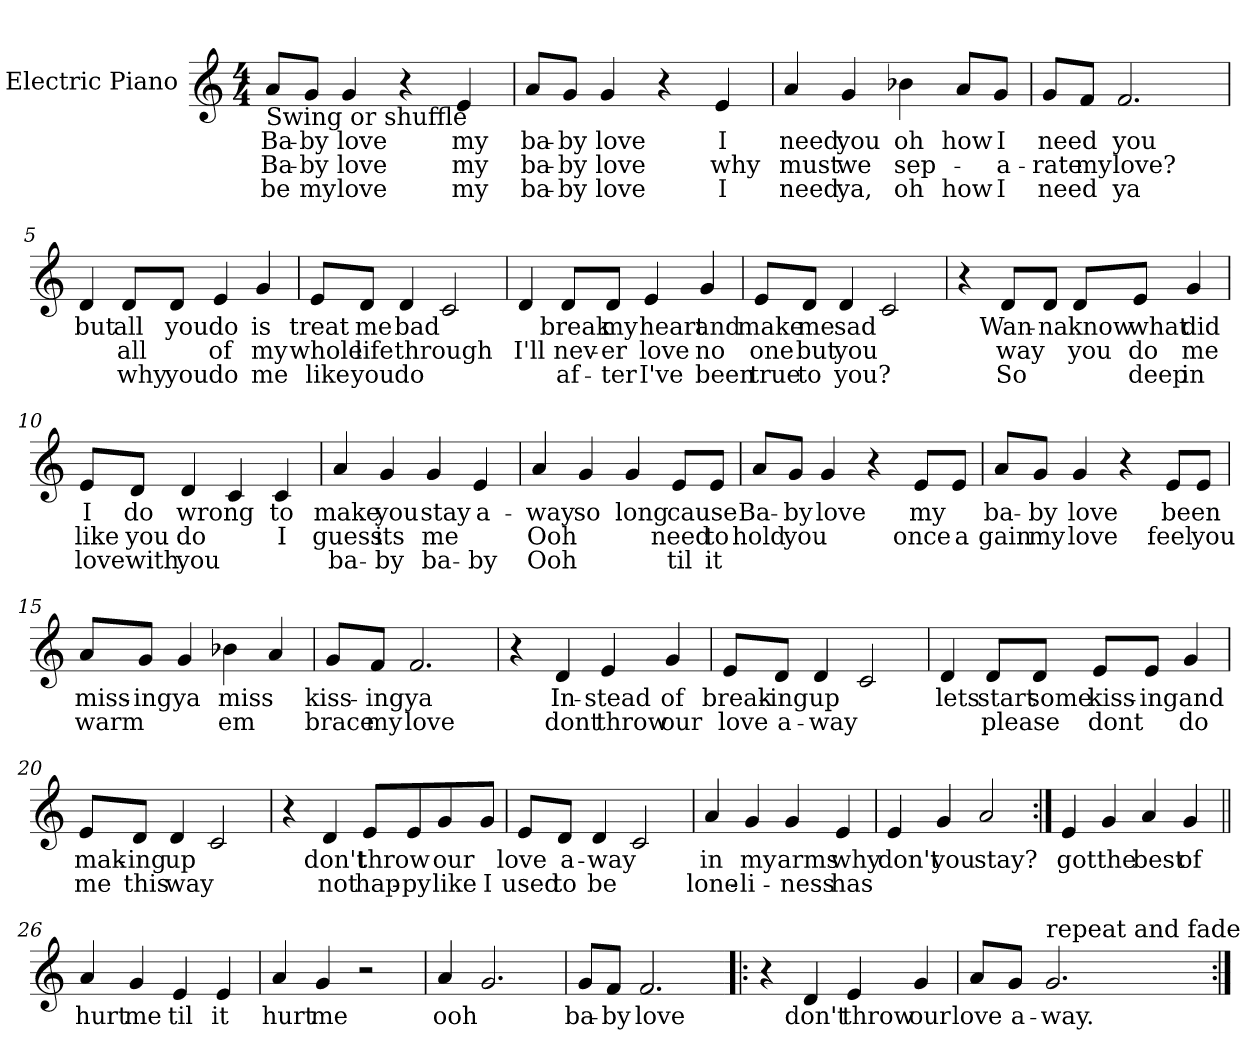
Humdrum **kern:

**kern	**text	**text	**text
*part1	*part1	*part1	*part1
*staff1	*staff1	*staff1	*staff1
*I"Electric Piano	*	*	*
*I'E.Pno	*	*	*
*clefG2	*	*	*
*k[]	*	*	*
*C:	*	*	*
*M4/4	*	*	*
=1	=1	=1	=1
!LO:TX:b:t=Swing or shuffle	!	!	!
8a/L	Ba-	Ba-	be
8g/J	by	-by	my
4g/	love	love	love
4r	.	.	.
4e/	my	my	my
=2	=2	=2	=2
8a/L	ba-	ba-	ba-
8g/J	-by	-by	-by
4g/	love	love	love
4r	.	.	.
4e/	I	why	I
=3	=3	=3	=3
4a/	need	must	need
4g/	you	we	ya,
4b-X\	oh	sep-	oh
8a/L	how	.	how
8g/J	I	-a-	I
=4	=4	=4	=4
8g/L	need	-rate	need
8f/J	.	my	.
2.f/	you	love?	ya
!!LO:LB:g=z
=5	=5	=5	=5
4d/	but	.	.
8d/L	all	all	why
8d/J	you	.	you
4e/	do	of	do
4g/	is	my	me
=6	=6	=6	=6
8e/L	treat	whole	like
8d/J	me	life	you
4d/	bad	through	do
2c/	.	.	.
=7	=7	=7	=7
4d/	.	I'll	.
8d/L	break	nev-	af-
8d/J	my	-er	-ter
4e/	heart	love	I've
4g/	and	no	been
=8	=8	=8	=8
8e/L	make	one	true
8d/J	me	but	to
4d/	sad	you	you?
2c/	.	.	.
!!LO:LB:g=z
=9	=9	=9	=9
4r	.	.	.
8d/L	Wan-	way	So
8d/J	na	.	.
8d/L	know	you	.
8e/J	what	do	deep
4g/	did	me	in
=10	=10	=10	=10
8e/L	I	like	love
8d/J	do	you	with
4d/	wrong	do	you
4c/	.	.	.
4c/	to	I	.
=11	=11	=11	=11
4a/	make	guess	ba-
4g/	you	its	-by
4g/	stay	me	ba-
4e/	a-	.	-by
=12	=12	=12	=12
4a/	-way	Ooh	Ooh
4g/	so	.	.
4g/	long	.	.
8e/L	cause	need	til
8e/J	.	to	it
!!LO:LB:g=z
=13	=13	=13	=13
8a/L	Ba-	hold	.
8g/J	-by	you	.
4g/	love	.	.
4r	.	.	.
8e/L	my	once	.
8e/J	.	a	.
=14	=14	=14	=14
8a/L	ba-	gain	.
8g/J	-by	my	.
4g/	love	love	.
4r	.	.	.
8e/L	been	feel	.
8e/J	.	you	.
=15	=15	=15	=15
8a/L	miss-	warm	.
8g/J	-ing	.	.
4g/	ya	.	.
4b-X\	miss	-em	.
4a/	.	.	.
=16	=16	=16	=16
8g/L	kiss-	brace	.
8f/J	-ing	my	.
2.f/	ya	love	.
!!LO:LB:g=z
=17	=17	=17	=17
4r	.	.	.
4d/	In-	dont	.
4e/	-stead	throw	.
4g/	of	our	.
=18	=18	=18	=18
8e/L	break-	love	.
8d/J	-ing	a-	.
4d/	up	-way	.
2c/	.	.	.
=19	=19	=19	=19
4d/	lets	.	.
8d/L	start	please	.
8d/J	some	.	.
8e/L	kiss-	dont	.
8e/J	-ing	.	.
4g/	and	do	.
=20	=20	=20	=20
8e/L	mak-	me	.
8d/J	-ing	this	.
4d/	up	way	.
2c/	.	.	.
!!LO:LB:g=z
=21	=21	=21	=21
4r	.	.	.
4d/	don't	not	.
8e/L	throw	hap-	.
8e/	.	-py	.
8g/	our	like	.
8g/J	.	I	.
=22	=22	=22	=22
8e/L	love	used	.
8d/J	a-	to	.
4d/	-way	be	.
2c/	.	.	.
=23	=23	=23	=23
4a/	in	lone-	.
4g/	my	-li-	.
4g/	arms	-ness	.
4e/	why	has	.
=24	=24	=24	=24
4e/	don't	.	.
4g/	you	.	.
2a/	stay?	.	.
!!LO:LB:g=z
=25:|!	=25:|!	=25:|!	=25:|!
4e/	got	.	.
4g/	the	.	.
4a/	best	.	.
4g/	of	.	.
=26||	=26||	=26||	=26||
4a/	hurt	.	.
4g/	me	.	.
4e/	til	.	.
4e/	it	.	.
=27	=27	=27	=27
4a/	hurt	.	.
4g/	me	.	.
2r	.	.	.
=28	=28	=28	=28
4a/	ooh	.	.
2.g/	.	.	.
=29	=29	=29	=29
8g/L	ba-	.	.
8f/J	-by	.	.
2.f/	love	.	.
=30!|:	=30!|:	=30!|:	=30!|:
4r	.	.	.
4d/	don't	.	.
4e/	throw	.	.
4g/	our	.	.
=31	=31	=31	=31
8a/L	love	.	.
8g/J	a-	.	.
!LO:TX:a:t=repeat and fade	!	!	!
2.g/	-way.-	.	.
=:|!	=:|!	=:|!	=:|!
*-	*-	*-	*-
